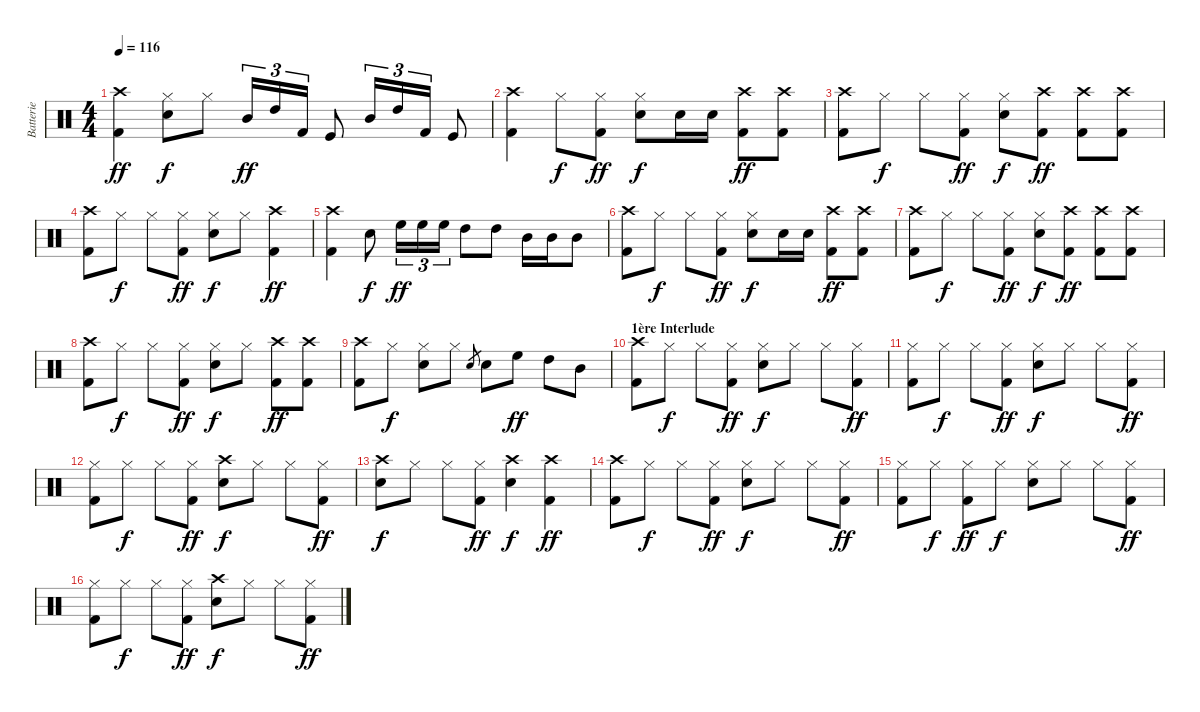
\track ("Batterie" "Batterie") {instrument percussion}
\staff {score}
\articulation defaults
\ts (4 4)
\tempo 116
\clef neutral
\ks c
("Crash high (hit)" "Kick (hit) 2").4{dy ff} ("Hi-Hat (closed)" "Snare (hit) 2").8{dy f} "Hi-Hat (closed)".8 "Mid Tom (hit)".16{tu (3 2) dy ff} "High Tom (hit)".16{tu (3 2)} "Kick (hit) 2".16{tu (3 2)} "Kick (hit)".8 "Mid Tom (hit)".16{tu (3 2)} "High Tom (hit)".16{tu (3 2)} "Kick (hit) 2".16{tu (3 2)} "Kick (hit)".8 |
("Crash high (hit)" "Kick (hit) 2").4 "Hi-Hat (closed)".8{dy f} ("Hi-Hat (closed)" "Kick (hit) 2").8{dy ff} ("Hi-Hat (closed)" "Snare (hit) 2").8{dy f} "Snare (hit) 2".16 "Snare (hit) 2".16 ("Crash high (hit)" "Kick (hit) 2").8{dy ff} ("Crash high (hit)" "Kick (hit) 2").8 |
("Crash high (hit)" "Kick (hit) 2").8 "Hi-Hat (closed)".8{dy f} "Hi-Hat (closed)".8 ("Hi-Hat (closed)" "Kick (hit) 2").8{dy ff} ("Hi-Hat (closed)" "Snare (hit) 2").8{dy f} ("Crash high (hit)" "Kick (hit) 2").8{dy ff} ("Crash high (hit)" "Kick (hit) 2").8 ("Crash high (hit)" "Kick (hit) 2").8 |
("Crash high (hit)" "Kick (hit) 2").8 "Hi-Hat (closed)".8{dy f} "Hi-Hat (closed)".8 ("Hi-Hat (closed)" "Kick (hit) 2").8{dy ff} ("Hi-Hat (closed)" "Snare (hit) 2").8{dy f} "Hi-Hat (closed)".8 ("Crash high (hit)" "Kick (hit) 2").4{dy ff} |
("Crash high (hit)" "Kick (hit) 2").4 "Snare (hit) 2".8{dy f} "High Floor Tom (hit)".16{tu (3 2) dy ff} "High Floor Tom (hit)".16{tu (3 2)} "High Floor Tom (hit)".16{tu (3 2)} "High Tom (hit)".8 "High Tom (hit)".8 "Mid Tom (hit)".16 "Mid Tom (hit)".16 "Mid Tom (hit)".8 |
("Crash high (hit)" "Kick (hit) 2").8 "Hi-Hat (closed)".8{dy f} "Hi-Hat (closed)".8 ("Hi-Hat (closed)" "Kick (hit) 2").8{dy ff} ("Hi-Hat (closed)" "Snare (hit) 2").8{dy f} "Snare (hit) 2".16 "Snare (hit) 2".16 ("Crash high (hit)" "Kick (hit) 2").8{dy ff} ("Crash high (hit)" "Kick (hit) 2").8 |
("Crash high (hit)" "Kick (hit) 2").8 "Hi-Hat (closed)".8{dy f} "Hi-Hat (closed)".8 ("Hi-Hat (closed)" "Kick (hit) 2").8{dy ff} ("Hi-Hat (closed)" "Snare (hit) 2").8{dy f} ("Crash high (hit)" "Kick (hit) 2").8{dy ff} ("Crash high (hit)" "Kick (hit) 2").8 ("Crash high (hit)" "Kick (hit) 2").8 |
("Crash high (hit)" "Kick (hit) 2").8 "Hi-Hat (closed)".8{dy f} "Hi-Hat (closed)".8 ("Hi-Hat (closed)" "Kick (hit) 2").8{dy ff} ("Hi-Hat (closed)" "Snare (hit) 2").8{dy f} "Hi-Hat (closed)".8 ("Crash high (hit)" "Kick (hit) 2").8{dy ff} ("Crash high (hit)" "Kick (hit) 2").8 |
("Crash high (hit)" "Kick (hit) 2").8 "Hi-Hat (closed)".8{dy f} ("Hi-Hat (closed)" "Snare (hit) 2").8 "Hi-Hat (closed)".8 "Snare (hit) 2".8{gr} "Snare (hit) 2".8 "High Floor Tom (hit)".8{dy ff} "High Tom (hit)".8 "Mid Tom (hit)".8 |
\section ("" "1ère Interlude")
("Crash high (hit)" "Kick (hit) 2").8 "Hi-Hat (closed)".8{dy f} "Hi-Hat (closed)".8 ("Hi-Hat (closed)" "Kick (hit) 2").8{dy ff} ("Hi-Hat (closed)" "Snare (hit) 2").8{dy f} "Hi-Hat (closed)".8 "Hi-Hat (closed)".8 ("Hi-Hat (closed)" "Kick (hit) 2").8{dy ff} |
("Hi-Hat (closed)" "Kick (hit) 2").8 "Hi-Hat (closed)".8{dy f} "Hi-Hat (closed)".8 ("Hi-Hat (closed)" "Kick (hit) 2").8{dy ff} ("Hi-Hat (closed)" "Snare (hit) 2").8{dy f} "Hi-Hat (closed)".8 "Hi-Hat (closed)".8 ("Hi-Hat (closed)" "Kick (hit) 2").8{dy ff} |
("Hi-Hat (closed)" "Kick (hit) 2").8 "Hi-Hat (closed)".8{dy f} "Hi-Hat (closed)".8 ("Hi-Hat (closed)" "Kick (hit) 2").8{dy ff} ("Crash high (hit)" "Snare (hit) 2").8{dy f} "Hi-Hat (closed)".8 "Hi-Hat (closed)".8 ("Hi-Hat (closed)" "Kick (hit) 2").8{dy ff} |
("Crash high (hit)" "Snare (hit) 2").8{dy f} "Hi-Hat (closed)".8 "Hi-Hat (closed)".8 ("Hi-Hat (closed)" "Kick (hit) 2").8{dy ff} ("Crash high (hit)" "Snare (hit) 2").4{dy f} ("Crash high (hit)" "Kick (hit) 2").4{dy ff} |
("Crash high (hit)" "Kick (hit) 2").8 "Hi-Hat (closed)".8{dy f} "Hi-Hat (closed)".8 ("Hi-Hat (closed)" "Kick (hit) 2").8{dy ff} ("Hi-Hat (closed)" "Snare (hit) 2").8{dy f} "Hi-Hat (closed)".8 "Hi-Hat (closed)".8 ("Hi-Hat (closed)" "Kick (hit) 2").8{dy ff} |
("Hi-Hat (closed)" "Kick (hit) 2").8 "Hi-Hat (closed)".8{dy f} ("Hi-Hat (closed)" "Kick (hit) 2").8{dy ff} "Hi-Hat (closed)".8{dy f} ("Hi-Hat (closed)" "Snare (hit) 2").8 "Hi-Hat (closed)".8 "Hi-Hat (closed)".8 ("Hi-Hat (closed)" "Kick (hit) 2").8{dy ff} |
("Hi-Hat (closed)" "Kick (hit) 2").8 "Hi-Hat (closed)".8{dy f} "Hi-Hat (closed)".8 ("Hi-Hat (closed)" "Kick (hit) 2").8{dy ff} ("Crash high (hit)" "Snare (hit) 2").8{dy f} "Hi-Hat (closed)".8 "Hi-Hat (closed)".8 ("Hi-Hat (closed)" "Kick (hit) 2").8{dy ff}
